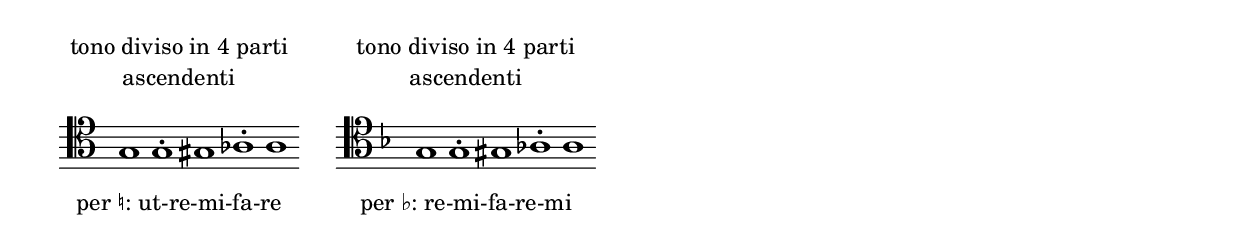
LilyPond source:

\version "2.22.2"

% Auto generated file

\header {
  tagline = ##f
}

dot = {
   \once \override Script.add-stem-support = ##f
   \once \override Script.toward-stem-shift = 0
   \once \override Script.skyline-horizontal-padding = 0
   \once \override Script.direction = 1
   \once \override Script.font-size = 1
}

\markup {
  \center-column {
    \line {
      \center-align
      \fontsize#3 { \concat { \normal-text ""} }
    }
    \null
    \line {
      \center-column {
        \line {
          \left-align {  \normal-text "tono diviso in 4 parti" }
        }
        \line {
          \left-align {  \normal-text "ascendenti" }
        }

        \null
        \line {
          \score {
            <<
              \new Staff \with { instrumentName = ""} {
                \override Staff.TimeSignature.stencil = ##f
                \override Staff.NoteHead.style = #'baroque
                \accidentalStyle Score.forget
                \cadenzaOn
                \clef "tenor"
                \key c #`((0 . ,NATURAL) (1 . ,NATURAL) (2 . ,NATURAL)
                          (3 . ,NATURAL) (4 . ,NATURAL) (5 . ,NATURAL)
                          (6 . ,NATURAL))  g1  \dot g1-.  gis1  \dot as1-.  a1 
                \cadenzaOff
              }
            >>
            \layout {
              \context {
                \Score
                \override SpacingSpanner.common-shortest-duration = #(ly:make-moment 1)
              }
            }
          }
        }
        \null
        \line {
          \left-align {  \normal-text "per ♮: ut-re-mi-fa-re" }
        }

      }
      \hspace #3 
      \center-column {
        \line {
          \left-align {  \normal-text "tono diviso in 4 parti" }
        }
        \line {
          \left-align {  \normal-text "ascendenti" }
        }

        \null
        \line {
          \score {
            <<
              \new Staff \with { instrumentName = ""} {
                \override Staff.TimeSignature.stencil = ##f
                \override Staff.NoteHead.style = #'baroque
                \accidentalStyle Score.forget
                \cadenzaOn
                \clef "tenor"
                \key c #`((0 . ,NATURAL) (1 . ,NATURAL) (2 . ,NATURAL)
                          (3 . ,NATURAL) (4 . ,NATURAL) (5 . ,NATURAL)
                          (6 . ,FLAT))  g1  \dot g1-.  gis1  \dot as1-.  a1 
                \cadenzaOff
              }
            >>
            \layout {
              \context {
                \Score
                \override SpacingSpanner.common-shortest-duration = #(ly:make-moment 1)
              }
            }
          }
        }
        \null
        \line {
          \left-align {  \normal-text "per ♭: re-mi-fa-re-mi" }
        }

      }
      \hspace #3 

    }
  }
}